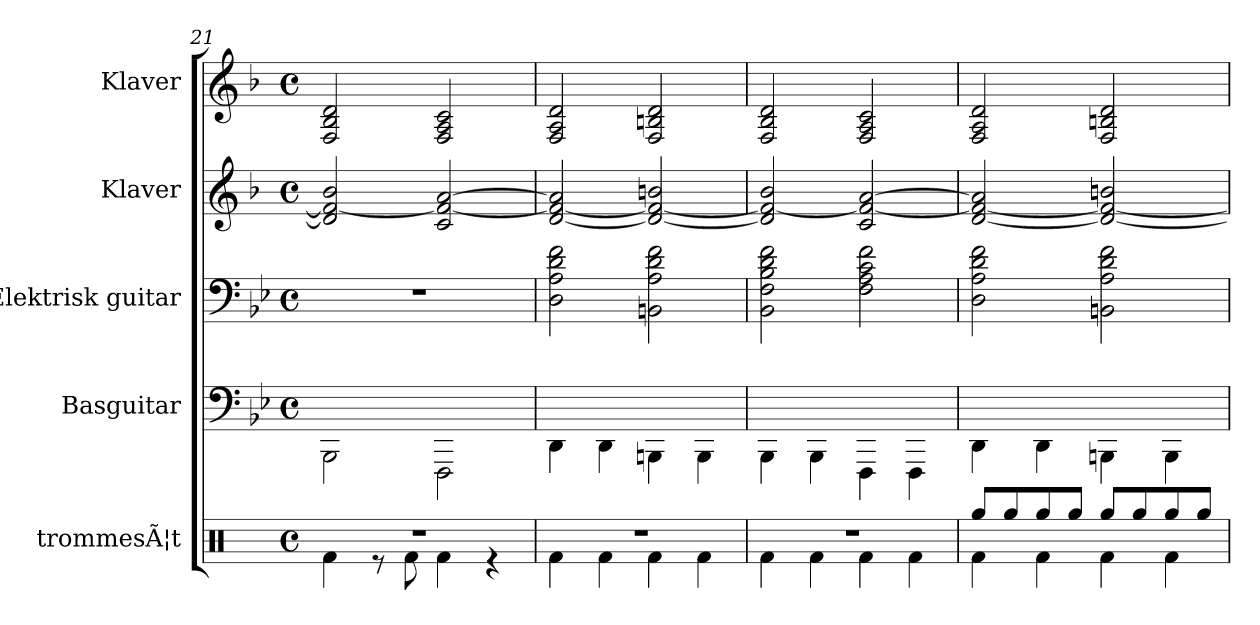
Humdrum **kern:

**kern	**kern	**kern	**kern	**kern
*part5	*part4	*part3	*part2	*part1
*staff5	*staff4	*staff3	*staff2	*staff1
*I"trommesÃ¦t	*I"Basguitar	*I"Elektrisk guitar	*I"Klaver	*I"Klaver
*	*I'B. guit.	*I'El-guit.	*I'Klav.	*I'Klav.
*clefX	*	*	*clefG2	*clefG2
*k[]	*k[b-e-]	*k[b-e-]	*k[b-]	*k[b-]
*M4/4	*M4/4	*M4/4	*M4/4	*M4/4
*met(c)	*met(c)	*met(c)	*met(c)	*met(c)
=21	=21	=21	=21	=21
*^	*	*	*	*
1r	4Rf\	2BBB-\	1r	2d/] 2f/_ 2b-/	2F/ 2B-/ 2d/
.	8r	.	.	.	.
.	8Rf\	.	.	.	.
.	4Rf\	2FFF\	.	2c/ 2f/_ [2a/	2F/ 2A/ 2c/
.	4r	.	.	.	.
=22	=22	=22	=22	=22	=22
1r	4Rf\	4DD\	2D\ 2A\ 2d\ 2f\	[2d/ 2f/_ 2a/]	2F/ 2A/ 2d/
.	4Rf\	4DD\	.	.	.
.	4Rf\	4BBBn\	2BB\ 2A\ 2d\ 2f\	2d/_ 2f/_ 2bn/	2F/ 2Bn/ 2d/
.	4Rf\	4BBB\	.	.	.
=23	=23	=23	=23	=23	=23
1r	4Rf\	4BBB-\	2BB-\ 2F\ 2B-\ 2d\ 2f\	2d/] 2f/_ 2b-/	2F/ 2B-/ 2d/
.	4Rf\	4BBB-\	.	.	.
.	4Rf\	4FFF\	2F\ 2A\ 2c\ 2f\	2c/ 2f/_ [2a/	2F/ 2A/ 2c/
.	4Rf\	4FFF\	.	.	.
=24	=24	=24	=24	=24	=24
8Rgg/L	4Rf\	4DD\	2D\ 2A\ 2d\ 2f\	[2d/ 2f/_ 2a/]	2F/ 2A/ 2d/
8Rgg/	.	.	.	.	.
8Rgg/	4Rf\	4DD\	.	.	.
8Rgg/J	.	.	.	.	.
8Rgg/L	4Rf\	4BBBn\	2BBn\ 2A\ 2d\ 2f\	2d/_ 2f/_ 2bn/	2F/ 2Bn/ 2d/
8Rgg/	.	.	.	.	.
8Rgg/	4Rf\	4BBB\	.	.	.
8Rgg/J	.	.	.	.	.
*v	*v	*	*	*	*
=	=	=	=	=
*-	*-	*-	*-	*-
